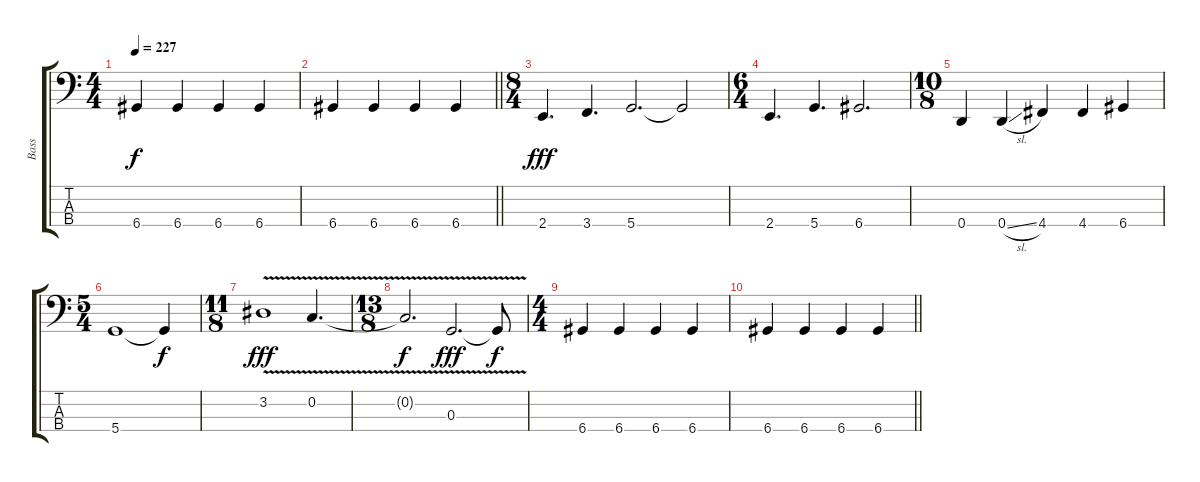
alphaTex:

\track ("Bass" "Bass") {instrument electricbassfinger}
\staff {score tabs}
\tuning (F2 C2 G1 D1) {hide}
\ts (4 4)
\tempo 227
\clef f4
\ks c
6.4.4{dy f instrument electricbassfinger} 6.4.4 6.4.4 6.4.4 |
\barLineRight lightlight
6.4.4 6.4.4 6.4.4 6.4.4 |
\ts (8 4)
\section ("" "")
2.4.4{d dy fff instrument acousticbass} 3.4.4{d} 5.4.2{d} 5.4{t}.2 |
\ts (6 4)
2.4.4{d} 5.4.4{d} 6.4.2{d} |
\ts (10 8)
0.4.4 0.4{sl}.4 4.4.4 4.4.4 6.4.4 |
\ts (5 4)
5.4.1 5.4{t}.4{dy f} |
\ts (11 8)
3.2{v}.1{dy fff} 0.2{v}.4{d} |
\ts (13 8)
0.2{t}.2{d dy f} 0.3{v}.2{d dy fff} 0.3{t}.8{dy f} |
\ts (4 4)
6.4.4{instrument electricbassfinger} 6.4.4 6.4.4 6.4.4 |
\barLineRight lightlight
6.4.4 6.4.4 6.4.4 6.4.4
